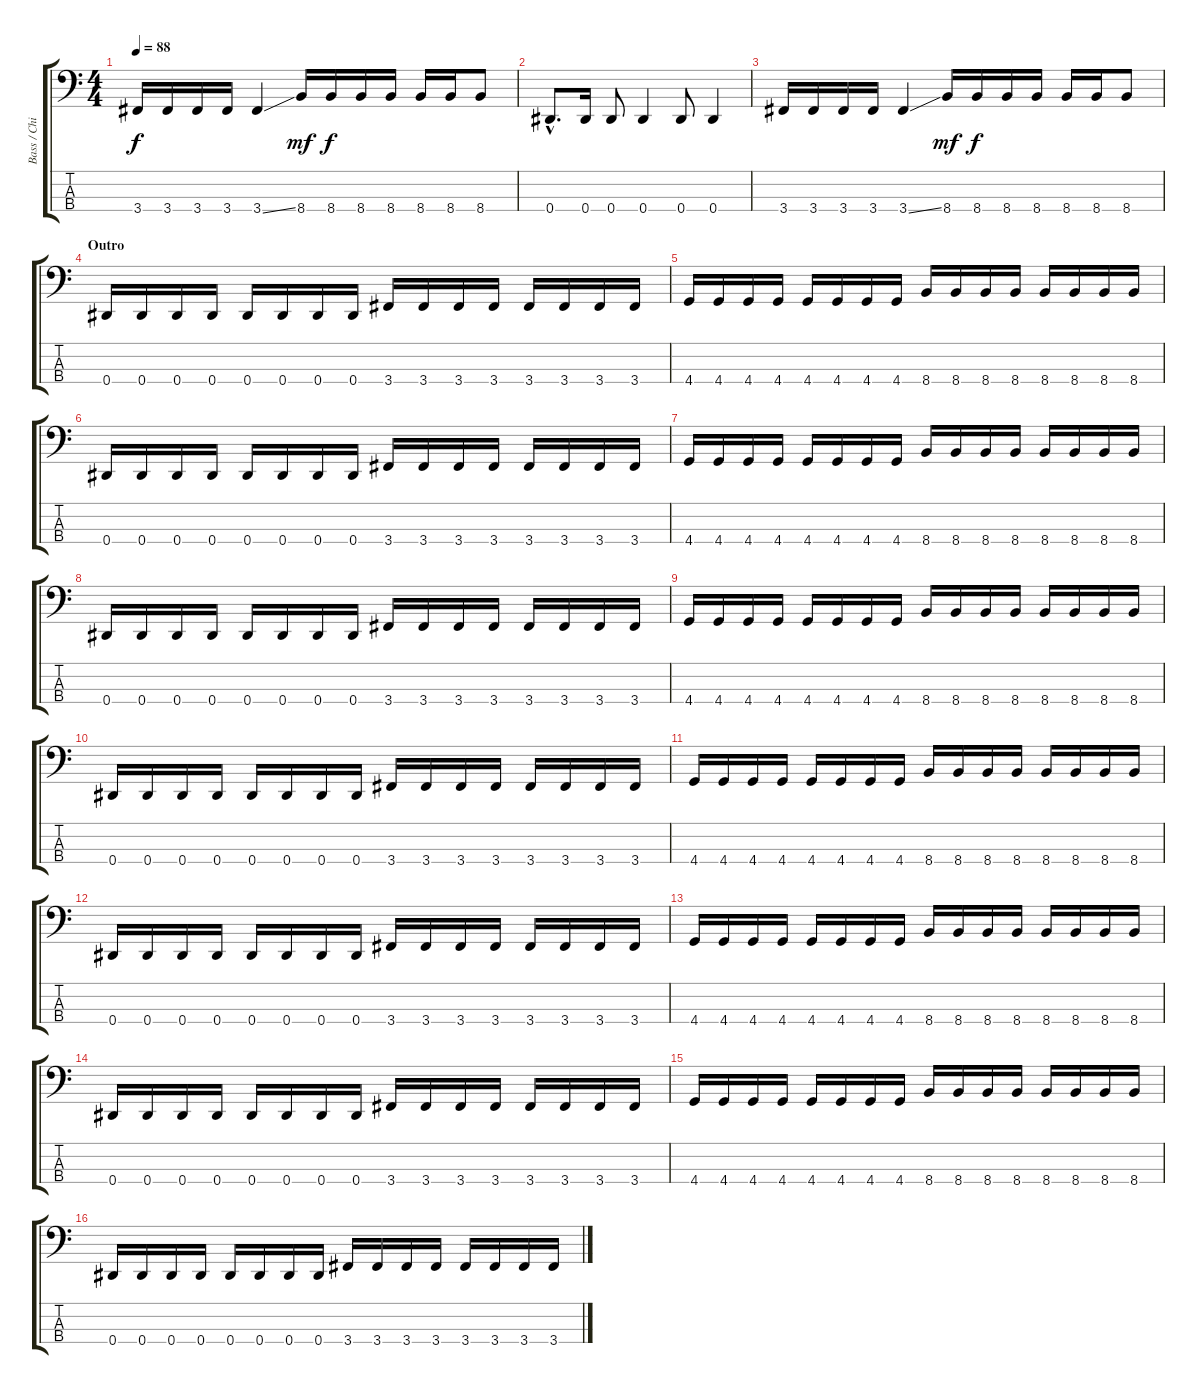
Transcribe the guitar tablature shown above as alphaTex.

\track ("Bass / Chi Cheng" "Bass / Chi") {instrument electricbassfinger}
\staff {score tabs}
\tuning (Gb2 Db2 Ab1 Eb1) {hide}
\ts (4 4)
\tempo 88
\clef f4
\ks c
3.4.16{dy f} 3.4.16 3.4.16 3.4.16 3.4{ss}.4 8.4.16{dy mf} 8.4.16{dy f} 8.4.16 8.4.16 8.4.16 8.4.16 8.4.8 |
0.4{hac}.8{d} 0.4.16 0.4.8 0.4.4 0.4.8 0.4.4 |
3.4.16 3.4.16 3.4.16 3.4.16 3.4{ss}.4 8.4.16{dy mf} 8.4.16{dy f} 8.4.16 8.4.16 8.4.16 8.4.16 8.4.8 |
\section ("" "Outro")
0.4.16 0.4.16 0.4.16 0.4.16 0.4.16 0.4.16 0.4.16 0.4.16 3.4.16 3.4.16 3.4.16 3.4.16 3.4.16 3.4.16 3.4.16 3.4.16 |
4.4.16 4.4.16 4.4.16 4.4.16 4.4.16 4.4.16 4.4.16 4.4.16 8.4.16 8.4.16 8.4.16 8.4.16 8.4.16 8.4.16 8.4.16 8.4.16 |
0.4.16 0.4.16 0.4.16 0.4.16 0.4.16 0.4.16 0.4.16 0.4.16 3.4.16 3.4.16 3.4.16 3.4.16 3.4.16 3.4.16 3.4.16 3.4.16 |
4.4.16 4.4.16 4.4.16 4.4.16 4.4.16 4.4.16 4.4.16 4.4.16 8.4.16 8.4.16 8.4.16 8.4.16 8.4.16 8.4.16 8.4.16 8.4.16 |
0.4.16 0.4.16 0.4.16 0.4.16 0.4.16 0.4.16 0.4.16 0.4.16 3.4.16 3.4.16 3.4.16 3.4.16 3.4.16 3.4.16 3.4.16 3.4.16 |
4.4.16 4.4.16 4.4.16 4.4.16 4.4.16 4.4.16 4.4.16 4.4.16 8.4.16 8.4.16 8.4.16 8.4.16 8.4.16 8.4.16 8.4.16 8.4.16 |
0.4.16 0.4.16 0.4.16 0.4.16 0.4.16 0.4.16 0.4.16 0.4.16 3.4.16 3.4.16 3.4.16 3.4.16 3.4.16 3.4.16 3.4.16 3.4.16 |
4.4.16 4.4.16 4.4.16 4.4.16 4.4.16 4.4.16 4.4.16 4.4.16 8.4.16 8.4.16 8.4.16 8.4.16 8.4.16 8.4.16 8.4.16 8.4.16 |
0.4.16 0.4.16 0.4.16 0.4.16 0.4.16 0.4.16 0.4.16 0.4.16 3.4.16 3.4.16 3.4.16 3.4.16 3.4.16 3.4.16 3.4.16 3.4.16 |
4.4.16 4.4.16 4.4.16 4.4.16 4.4.16 4.4.16 4.4.16 4.4.16 8.4.16 8.4.16 8.4.16 8.4.16 8.4.16 8.4.16 8.4.16 8.4.16 |
0.4.16 0.4.16 0.4.16 0.4.16 0.4.16 0.4.16 0.4.16 0.4.16 3.4.16 3.4.16 3.4.16 3.4.16 3.4.16 3.4.16 3.4.16 3.4.16 |
4.4.16 4.4.16 4.4.16 4.4.16 4.4.16 4.4.16 4.4.16 4.4.16 8.4.16 8.4.16 8.4.16 8.4.16 8.4.16 8.4.16 8.4.16 8.4.16 |
0.4.16 0.4.16 0.4.16 0.4.16 0.4.16 0.4.16 0.4.16 0.4.16 3.4.16 3.4.16 3.4.16 3.4.16 3.4.16 3.4.16 3.4.16 3.4.16
